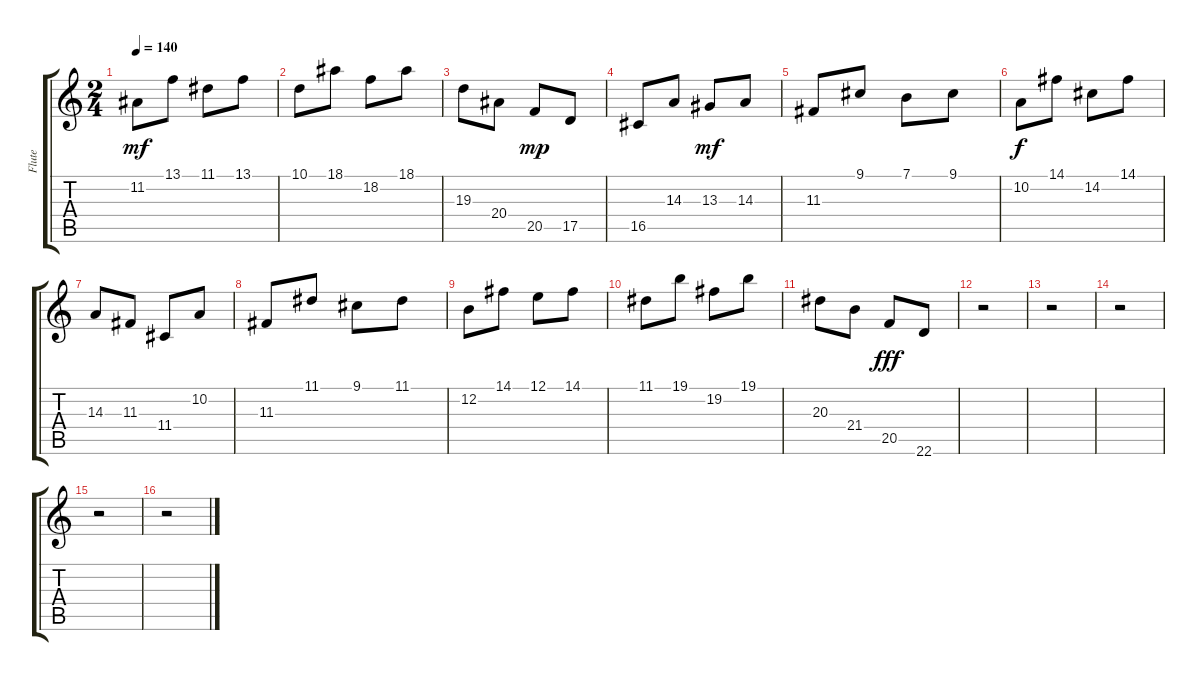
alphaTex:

\track ("Flute" "Flute") {instrument flute}
\staff {score tabs}
\tuning (E4 B3 G3 D3 A2 E2) {hide}
\ts (2 4)
\tempo 140
\clef g2
\ks c
11.2.8{dy mf} 13.1.8 11.1.8 13.1.8 |
10.1.8 18.1.8 18.2.8 18.1.8 |
19.3.8 20.4.8 20.5.8{dy mp} 17.5.8 |
16.5.8 14.3.8 13.3.8{dy mf} 14.3.8 |
11.3.8 9.1.8 7.1.8 9.1.8 |
10.2.8{dy f} 14.1.8 14.2.8 14.1.8 |
14.3.8 11.3.8 11.4.8 10.2.8 |
11.3.8 11.1.8 9.1.8 11.1.8 |
12.2.8 14.1.8 12.1.8 14.1.8 |
11.1.8 19.1.8 19.2.8 19.1.8 |
20.3.8 21.4.8 20.5.8{dy fff} 22.6.8 |
r.2 |
r.2 |
r.2 |
r.2 |
r.2
